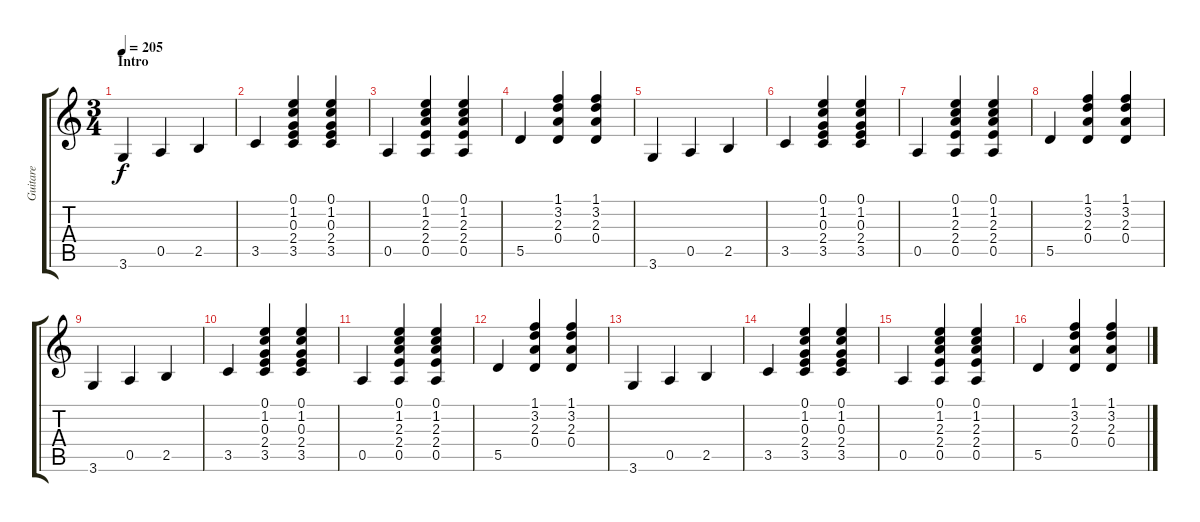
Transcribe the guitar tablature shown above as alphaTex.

\track ("Guitare" "Guitare") {instrument distortionguitar}
\staff {score tabs}
\tuning (E4 B3 G3 D3 A2 E2) {hide}
\ts (3 4)
\section ("" "Intro")
\tempo 205
\clef g2
\ks c
3.6.4{dy f instrument distortionguitar} 0.5.4 2.5.4 |
3.5.4 (0.1 1.2 0.3 2.4 3.5).4 (0.1 1.2 0.3 2.4 3.5).4 |
0.5.4 (0.1 1.2 2.3 2.4 0.5).4 (0.1 1.2 2.3 2.4 0.5).4 |
5.5.4 (1.1 3.2 2.3 0.4).4 (1.1 3.2 2.3 0.4).4 |
3.6.4 0.5.4 2.5.4 |
3.5.4 (0.1 1.2 0.3 2.4 3.5).4 (0.1 1.2 0.3 2.4 3.5).4 |
0.5.4 (0.1 1.2 2.3 2.4 0.5).4 (0.1 1.2 2.3 2.4 0.5).4 |
5.5.4 (1.1 3.2 2.3 0.4).4 (1.1 3.2 2.3 0.4).4 |
3.6.4 0.5.4 2.5.4 |
3.5.4 (0.1 1.2 0.3 2.4 3.5).4 (0.1 1.2 0.3 2.4 3.5).4 |
0.5.4 (0.1 1.2 2.3 2.4 0.5).4 (0.1 1.2 2.3 2.4 0.5).4 |
5.5.4 (1.1 3.2 2.3 0.4).4 (1.1 3.2 2.3 0.4).4 |
3.6.4 0.5.4 2.5.4 |
3.5.4 (0.1 1.2 0.3 2.4 3.5).4 (0.1 1.2 0.3 2.4 3.5).4 |
0.5.4 (0.1 1.2 2.3 2.4 0.5).4 (0.1 1.2 2.3 2.4 0.5).4 |
5.5.4 (1.1 3.2 2.3 0.4).4 (1.1 3.2 2.3 0.4).4
